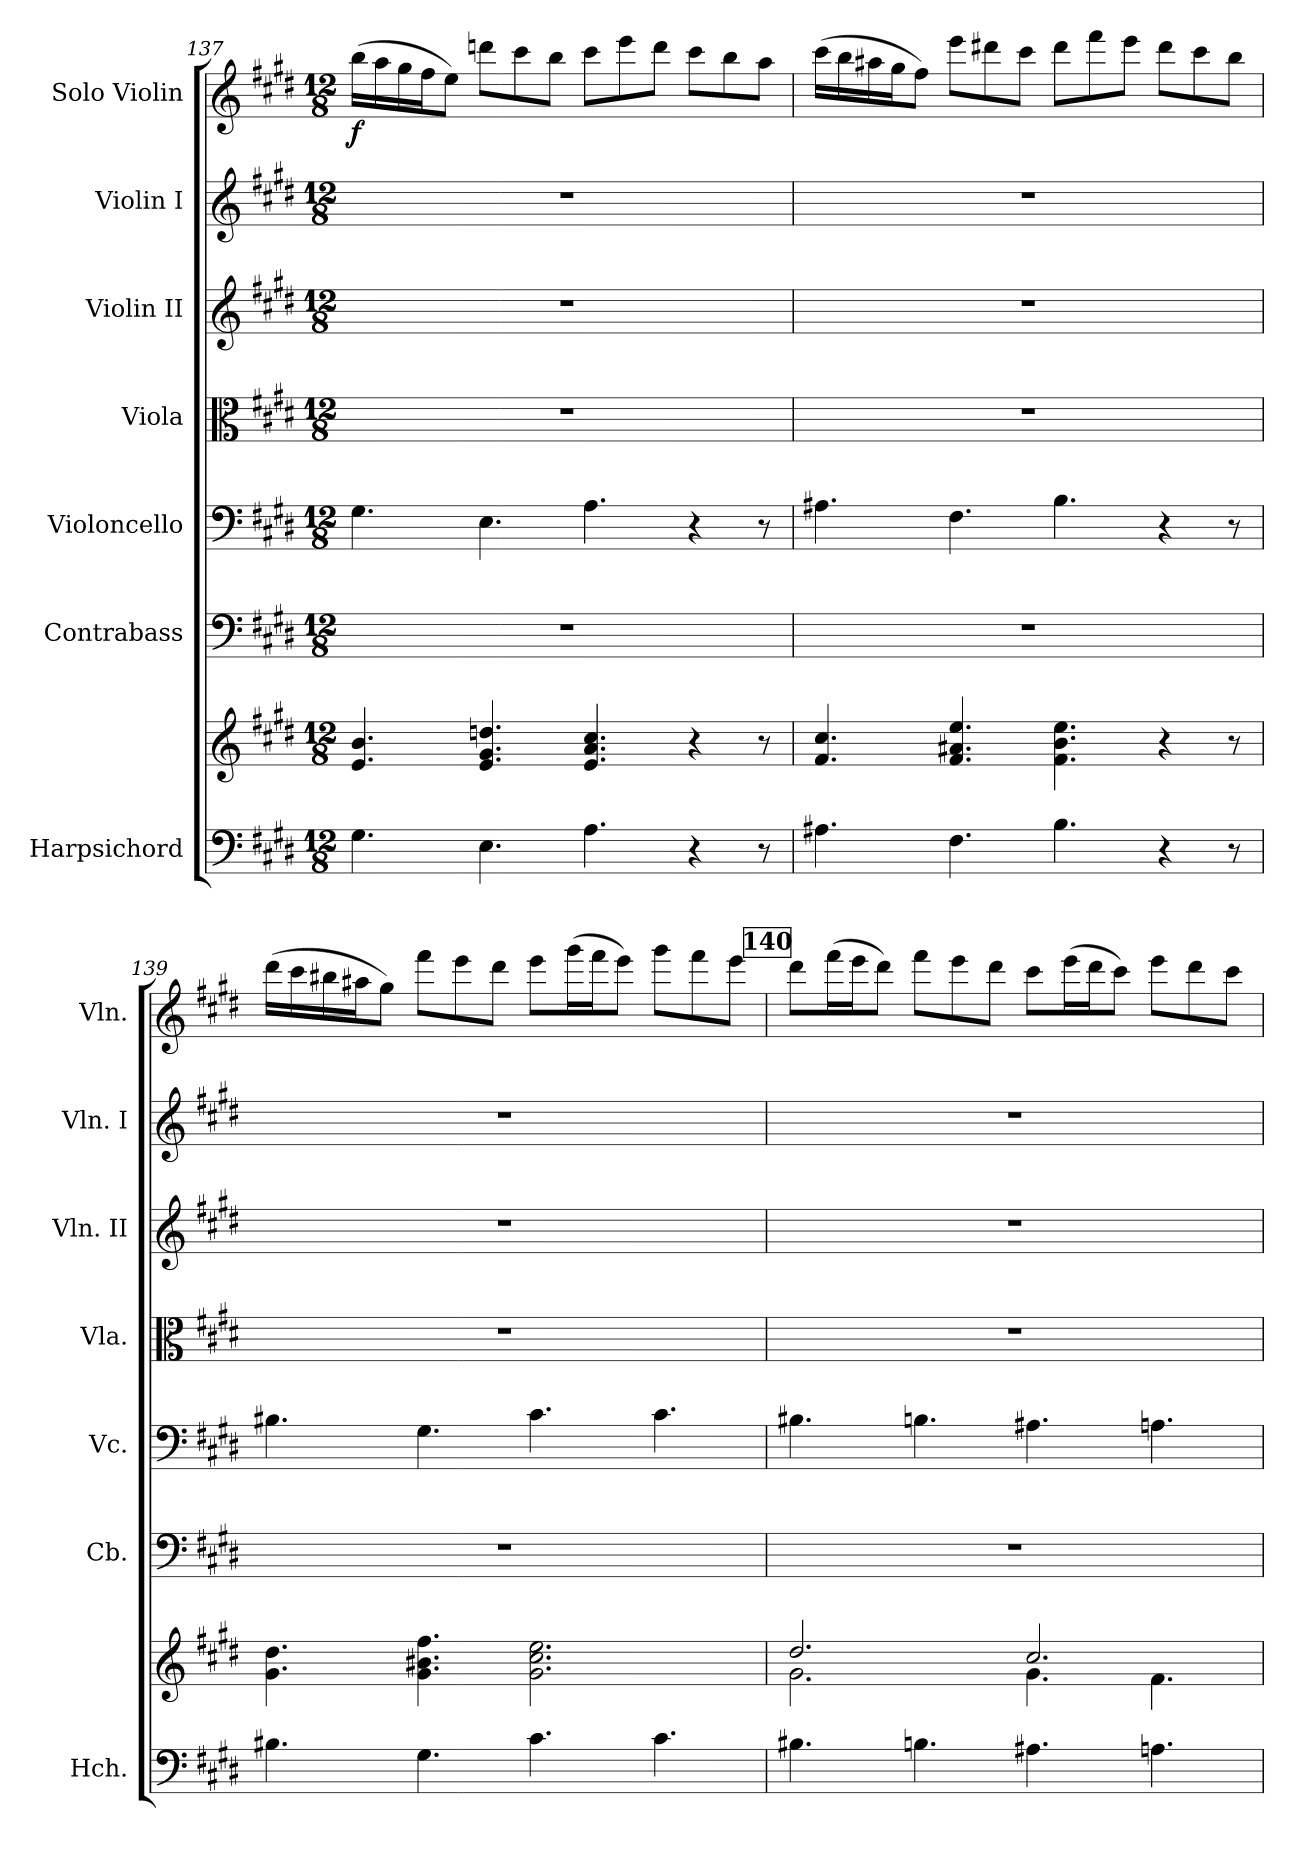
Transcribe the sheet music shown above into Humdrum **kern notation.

**kern	**kern	**kern	**kern	**kern	**kern	**kern	**kern	**dynam
*part7	*part7	*part6	*part5	*part4	*part3	*part2	*part1	*part1
*staff8	*staff7	*staff6	*staff5	*staff4	*staff3	*staff2	*staff1	*staff1
*I"Harpsichord	*	*I"Contrabass	*I"Violoncello	*I"Viola	*I"Violin II	*I"Violin I	*I"Solo Violin	*
*I'Hch.	*	*I'Cb.	*I'Vc.	*I'Vla.	*I'Vln. II	*I'Vln. I	*I'Vln.	*
!!LO:PB:g=z
*clefF4	*clefG2	*clefF4	*clefF4	*clefC3	*clefG2	*clefG2	*clefG2	*
*	*	*ITrd7c12	*	*	*	*	*	*
*k[f#c#g#d#]	*k[f#c#g#d#]	*k[f#c#g#d#]	*k[f#c#g#d#]	*k[f#c#g#d#]	*k[f#c#g#d#]	*k[f#c#g#d#]	*k[f#c#g#d#]	*
*M12/8	*M12/8	*M12/8	*M12/8	*M12/8	*M12/8	*M12/8	*M12/8	*
=137	=137	=137	=137	=137	=137	=137	=137	=137
!	!	!	!	!	!	!	!	!LO:DY:b
4.G#\	4.e/ 4.b/	1.r	4.G#\	1.r	1.r	1.r	(>16bb\LL	f
.	.	.	.	.	.	.	16aa\	.
.	.	.	.	.	.	.	16gg#\	.
.	.	.	.	.	.	.	16ff#\J	.
.	.	.	.	.	.	.	8ee\J)	.
4.E\	4.e/ 4.g#/ 4.ddn/	.	4.E\	.	.	.	8dddn\L	.
.	.	.	.	.	.	.	8ccc#\	.
.	.	.	.	.	.	.	8bb\J	.
4.A\	4.e/ 4.a/ 4.cc#/	.	4.A\	.	.	.	8ccc#\L	.
.	.	.	.	.	.	.	8eee\	.
.	.	.	.	.	.	.	8ddd\J	.
4r	4r	.	4r	.	.	.	8ccc#\L	.
.	.	.	.	.	.	.	8bb\	.
8r	8r	.	8r	.	.	.	8aa\J	.
=138	=138	=138	=138	=138	=138	=138	=138	=138
4.A#X\	4.f#/ 4.cc#/	1.r	4.A#X\	1.r	1.r	1.r	(>16ccc#\LL	.
.	.	.	.	.	.	.	16bb\	.
.	.	.	.	.	.	.	16aa#X\	.
.	.	.	.	.	.	.	16gg#\J	.
.	.	.	.	.	.	.	8ff#\J)	.
4.F#\	4.f#/ 4.a#X/ 4.ee/	.	4.F#\	.	.	.	8eee\L	.
.	.	.	.	.	.	.	8ddd#X\	.
.	.	.	.	.	.	.	8ccc#\J	.
4.B\	4.f#\ 4.b\ 4.ee\	.	4.B\	.	.	.	8ddd#\L	.
.	.	.	.	.	.	.	8fff#\	.
.	.	.	.	.	.	.	8eee\J	.
4r	4r	.	4r	.	.	.	8ddd#\L	.
.	.	.	.	.	.	.	8ccc#\	.
8r	8r	.	8r	.	.	.	8bb\J	.
!!LO:PB:g=z
=139	=139	=139	=139	=139	=139	=139	=139	=139
4.B#X\	4.g#\ 4.dd#\	1.r	4.B#X\	1.r	1.r	1.r	(>16ddd#\LL	.
.	.	.	.	.	.	.	16ccc#\	.
.	.	.	.	.	.	.	16bb#X\	.
.	.	.	.	.	.	.	16aa#X\J	.
.	.	.	.	.	.	.	8gg#\J)	.
4.G#\	4.g#\ 4.b#X\ 4.ff#\	.	4.G#\	.	.	.	8fff#\L	.
.	.	.	.	.	.	.	8eee\	.
.	.	.	.	.	.	.	8ddd#\J	.
4.c#\	2.g#\ 2.cc#\ 2.ee\	.	4.c#\	.	.	.	8eee\L	.
.	.	.	.	.	.	.	(>16ggg#\L	.
.	.	.	.	.	.	.	16fff#\J	.
.	.	.	.	.	.	.	8eee\J)	.
4.c#\	.	.	4.c#\	.	.	.	8ggg#\L	.
.	.	.	.	.	.	.	8fff#\	.
.	.	.	.	.	.	.	8eee\J	.
!!LO:PB:g=z
!!LO:REH:place=s1:a:B:fs=14:t=140
=140	=140	=140	=140	=140	=140	=140	=140	=140
*	*^	*	*	*	*	*	*	*
4.B#X\	2.g#\	2.dd#/	1.r	4.B#X\	1.r	1.r	1.r	8ddd#\L	.
.	.	.	.	.	.	.	.	(>16fff#\L	.
.	.	.	.	.	.	.	.	16eee\J	.
.	.	.	.	.	.	.	.	8ddd#\J)	.
4.Bn\	.	.	.	4.Bn\	.	.	.	8fff#\L	.
.	.	.	.	.	.	.	.	8eee\	.
.	.	.	.	.	.	.	.	8ddd#\J	.
4.A#X\	4.g#\	2.cc#/	.	4.A#X\	.	.	.	8ccc#\L	.
.	.	.	.	.	.	.	.	(>16eee\L	.
.	.	.	.	.	.	.	.	16ddd#\J	.
.	.	.	.	.	.	.	.	8ccc#\J)	.
4.An\	4.f#\	.	.	4.An\	.	.	.	8eee\L	.
.	.	.	.	.	.	.	.	8ddd#\	.
.	.	.	.	.	.	.	.	8ccc#\J	.
*	*v	*v	*	*	*	*	*	*	*
=	=	=	=	=	=	=	=	=
*-	*-	*-	*-	*-	*-	*-	*-	*-
